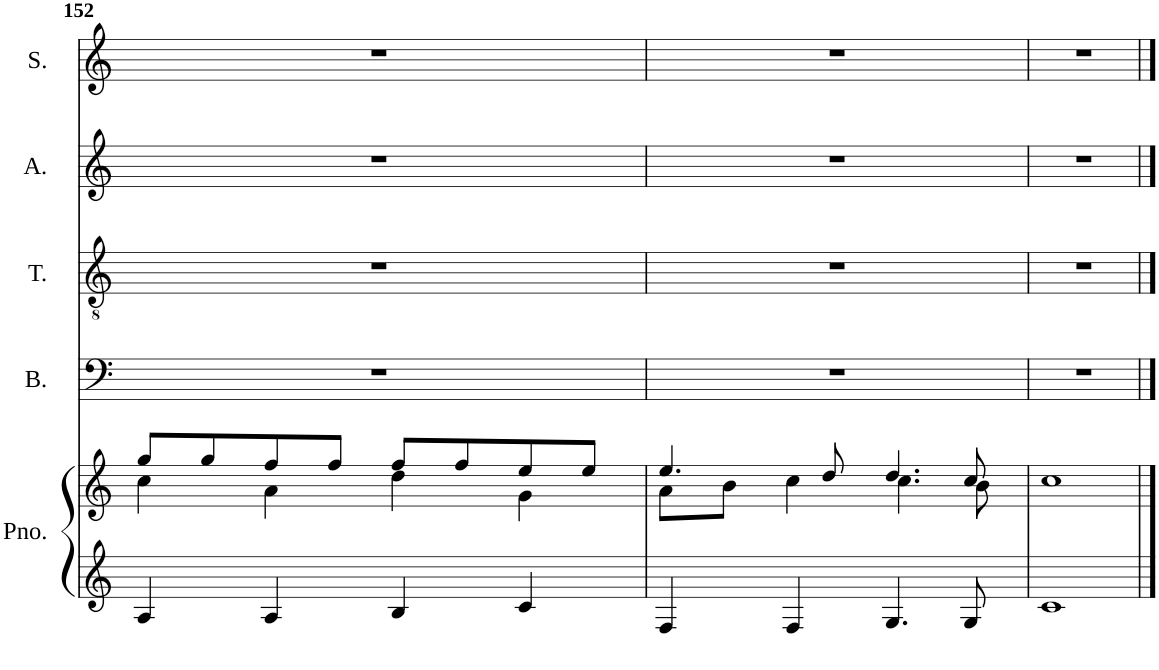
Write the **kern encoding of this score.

**kern	**kern	**kern	**kern	**kern	**kern
*part5	*part5	*part4	*part3	*part2	*part1
*staff6	*staff5	*staff4	*staff3	*staff2	*staff1
*I"Piano	*	*I"Bass	*I"Tenor	*I"Alto	*I"Soprano
*I'Pno.	*	*I'B.	*I'T.	*I'A.	*I'S.
!!LO:PB:g=z
*clefG2	*clefG2	*clefF4	*clefGv2	*clefG2	*clefG2
*k[]	*k[]	*k[]	*k[]	*k[]	*k[]
*M2/2	*M2/2	*M2/2	*M2/2	*M2/2	*M2/2
=152	=152	=152	=152	=152	=152
*	*^	*	*	*	*
4A/	8gg/L	4cc\	1r	1r	1r	1r
.	8gg/	.	.	.	.	.
4A/	8ff/	4a\	.	.	.	.
.	8ff/J	.	.	.	.	.
4B/	8ff/L	4dd\	.	.	.	.
.	8ff/	.	.	.	.	.
4c/	8ee/	4g\	.	.	.	.
.	8ee/J	.	.	.	.	.
=153	=153	=153	=153	=153	=153	=153
4F/	4.ee/	8a\L	1r	1r	1r	1r
.	.	8b\J	.	.	.	.
4F/	.	4cc\	.	.	.	.
.	8dd/	.	.	.	.	.
4.G/	4.dd/	4.cc\	.	.	.	.
8G/	8cc/	8b\	.	.	.	.
*	*v	*v	*	*	*	*
=154	=154	=154	=154	=154	=154
1c	1cc	1r	1r	1r	1r
==	==	==	==	==	==
*-	*-	*-	*-	*-	*-
